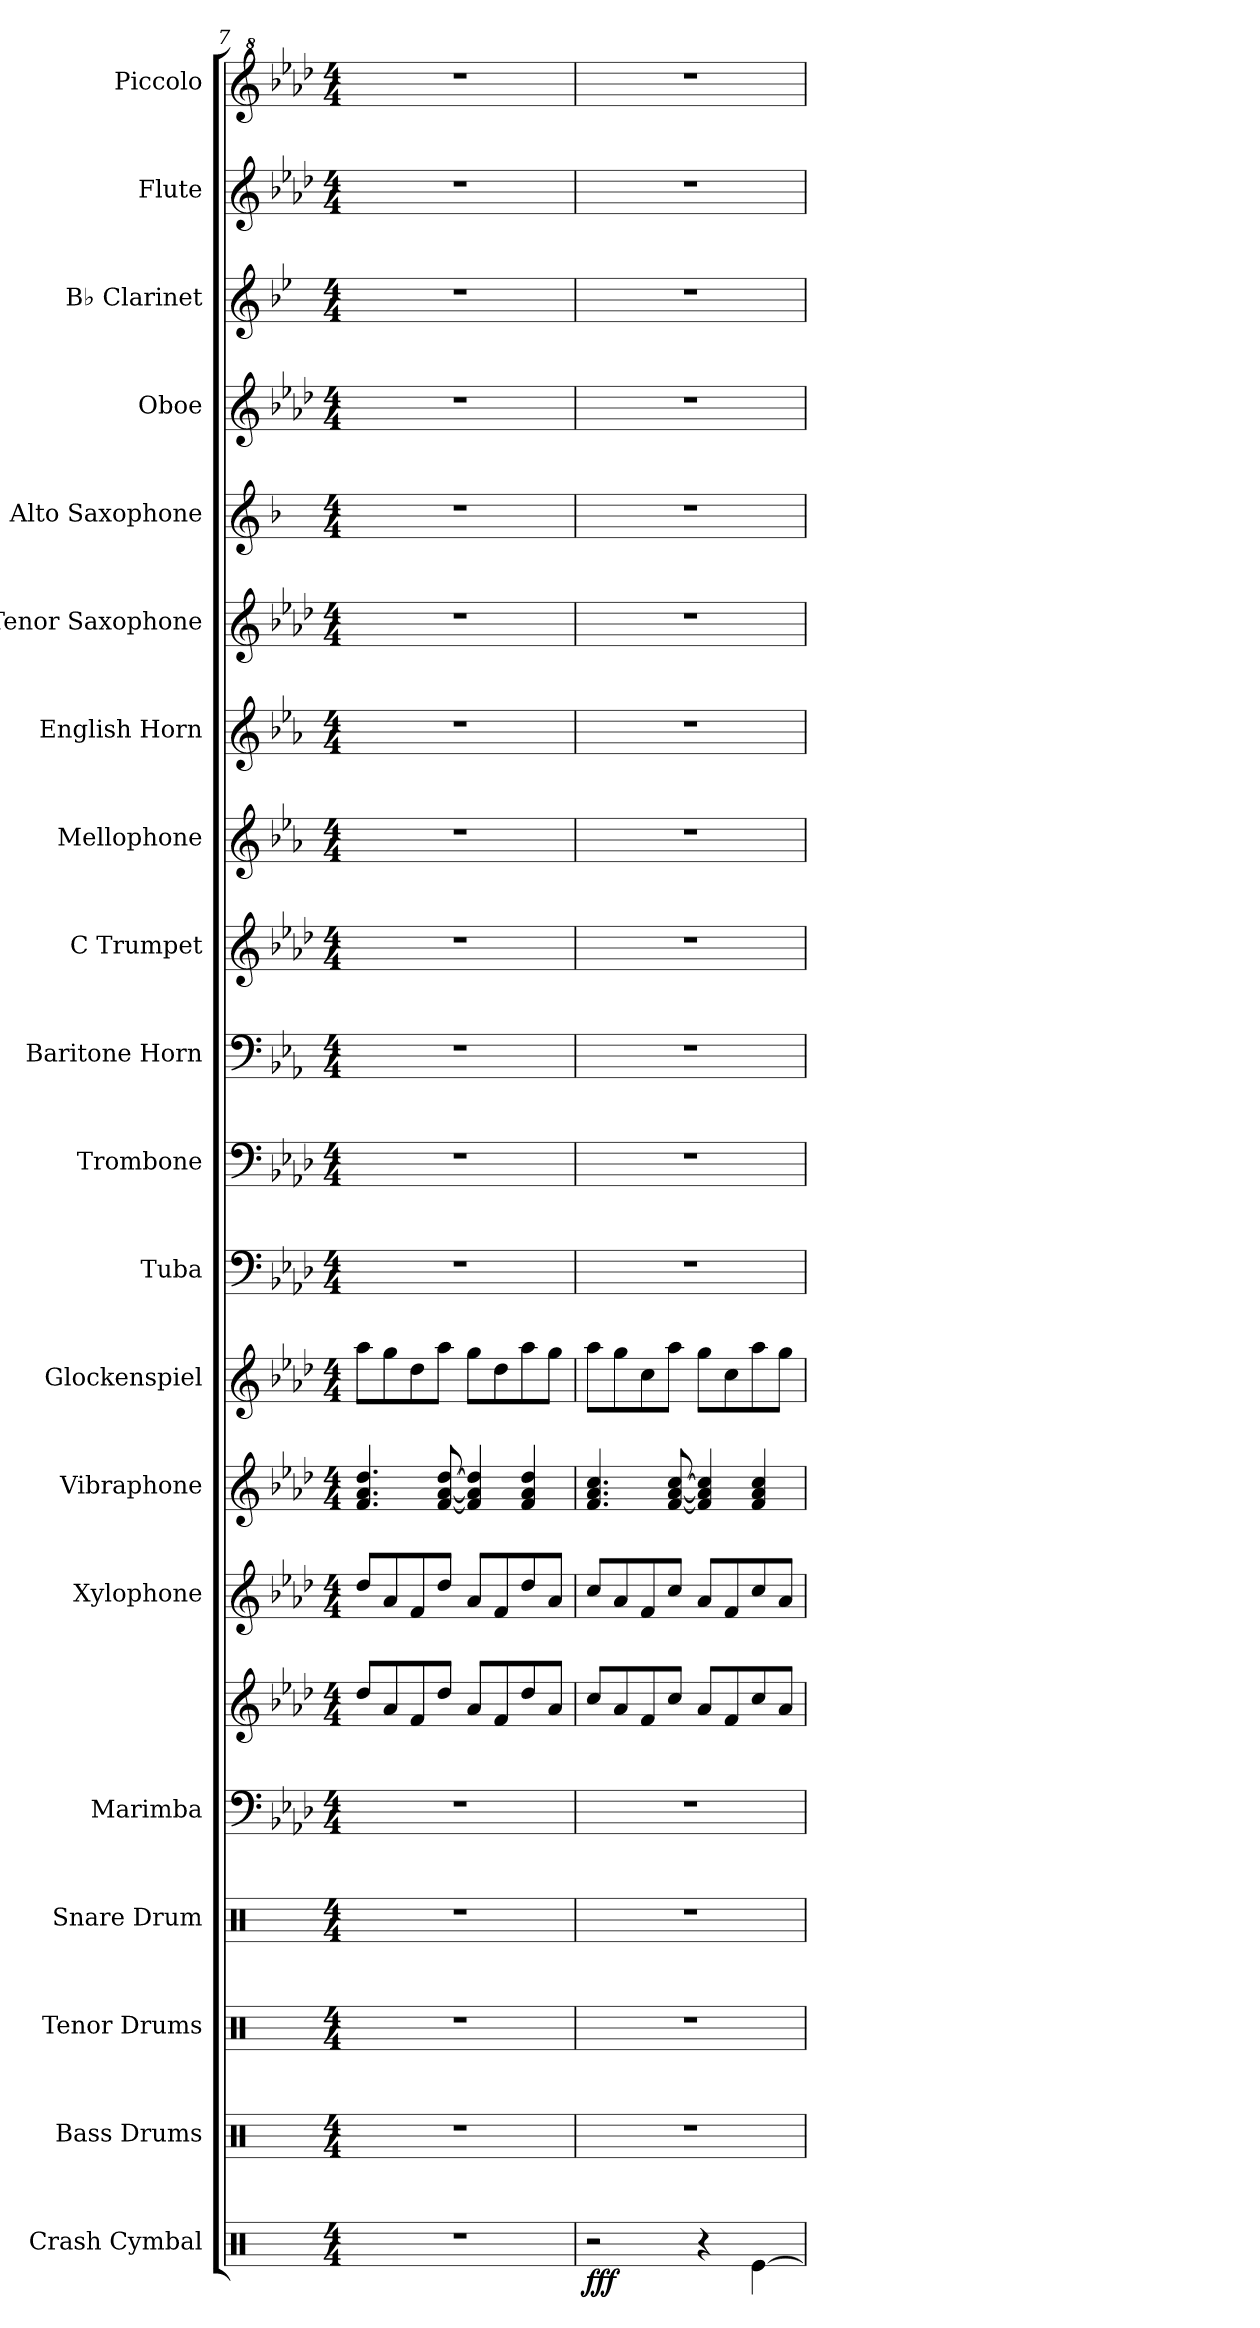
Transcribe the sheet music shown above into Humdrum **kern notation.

**kern	**dynam	**kern	**kern	**kern	**kern	**kern	**kern	**kern	**kern	**kern	**kern	**kern	**kern	**kern	**kern	**kern	**kern	**kern	**kern	**kern	**kern
*part20	*part20	*part19	*part18	*part17	*part16	*part16	*part15	*part14	*part13	*part12	*part11	*part10	*part9	*part8	*part7	*part6	*part5	*part4	*part3	*part2	*part1
*staff21	*staff21	*staff20	*staff19	*staff18	*staff17	*staff16	*staff15	*staff14	*staff13	*staff12	*staff11	*staff10	*staff9	*staff8	*staff7	*staff6	*staff5	*staff4	*staff3	*staff2	*staff1
*I"Crash Cymbal	*	*I"Bass Drums	*I"Tenor Drums	*I"Snare Drum	*I"Marimba	*	*I"Xylophone	*I"Vibraphone	*I"Glockenspiel	*I"Tuba	*I"Trombone	*I"Baritone Horn	*I"C Trumpet	*I"Mellophone	*I"English Horn	*I"Tenor Saxophone	*I"Alto Saxophone	*I"Oboe	*I"B♭ Clarinet	*I"Flute	*I"Piccolo
*I'Cr. Cym.	*	*I'BD	*I'TD	*I'SD	*I'Mrm.	*	*I'Xyl.	*I'Vib.	*I'Glk.	*I'Tba.	*I'Tbn.	*I'Bar. Hn.	*I'C Tpt.	*I'Mph.	*I'E. Hn.	*I'T. Sax.	*I'A. Sax.	*I'Ob.	*I'B♭ Cl.	*I'Fl.	*I'Picc.
*clefX	*	*clefX	*clefX	*clefX	*clefF4	*clefG2	*clefG2	*clefG2	*clefG2	*clefF4	*clefF4	*clefF4	*clefG2	*clefG2	*clefG2	*clefG2	*clefG2	*clefG2	*clefG2	*clefG2	*clefG^2
*	*	*	*	*	*	*	*ITrd-7c-12	*	*ITrd-14c-24	*	*	*ITrd4c7	*	*ITrd4c7	*ITrd4c7	*ITrd8c14	*ITrd5c9	*	*ITrd1c2	*	*ITrd-7c-12
*k[]	*	*k[]	*k[]	*k[]	*k[b-e-a-d-]	*k[b-e-a-d-]	*k[b-e-a-d-]	*k[b-e-a-d-]	*k[b-e-a-d-]	*k[b-e-a-d-]	*k[b-e-a-d-]	*k[b-e-a-d-]	*k[b-e-a-d-]	*k[b-e-a-d-]	*k[b-e-a-d-]	*k[b-e-a-d-]	*k[b-e-a-d-]	*k[b-e-a-d-]	*k[b-e-a-d-]	*k[b-e-a-d-]	*k[b-e-a-d-]
*M4/4	*	*M4/4	*M4/4	*M4/4	*M4/4	*M4/4	*M4/4	*M4/4	*M4/4	*M4/4	*M4/4	*M4/4	*M4/4	*M4/4	*M4/4	*M4/4	*M4/4	*M4/4	*M4/4	*M4/4	*M4/4
=7	=7	=7	=7	=7	=7	=7	=7	=7	=7	=7	=7	=7	=7	=7	=7	=7	=7	=7	=7	=7	=7
1r	.	1r	1r	1r	1r	8dd-/L	8ddd-/L	4.f/ 4.a-/ 4.dd-/	8aaaa-\L	1r	1r	1r	1r	1r	1r	1r	1r	1r	1r	1r	1r
.	.	.	.	.	.	8a-/	8aa-/	.	8gggg\	.	.	.	.	.	.	.	.	.	.	.	.
.	.	.	.	.	.	8f/	8ff/	.	8dddd-\	.	.	.	.	.	.	.	.	.	.	.	.
.	.	.	.	.	.	8dd-/J	8ddd-/J	[8f/ [8a-/ [8dd-/	8aaaa-\J	.	.	.	.	.	.	.	.	.	.	.	.
.	.	.	.	.	.	8a-/L	8aa-/L	4f/] 4a-/] 4dd-/]	8gggg\L	.	.	.	.	.	.	.	.	.	.	.	.
.	.	.	.	.	.	8f/	8ff/	.	8dddd-\	.	.	.	.	.	.	.	.	.	.	.	.
.	.	.	.	.	.	8dd-/	8ddd-/	4f/ 4a-/ 4dd-/	8aaaa-\	.	.	.	.	.	.	.	.	.	.	.	.
.	.	.	.	.	.	8a-/J	8aa-/J	.	8gggg\J	.	.	.	.	.	.	.	.	.	.	.	.
!!LO:PB:g=z
=8	=8	=8	=8	=8	=8	=8	=8	=8	=8	=8	=8	=8	=8	=8	=8	=8	=8	=8	=8	=8	=8
!	!LO:DY:b	!	!	!	!	!	!	!	!	!	!	!	!	!	!	!	!	!	!	!	!
2r	fff	1r	1r	1r	1r	8cc/L	8ccc/L	4.f/ 4.a-/ 4.cc/	8aaaa-\L	1r	1r	1r	1r	1r	1r	1r	1r	1r	1r	1r	1r
.	.	.	.	.	.	8a-/	8aa-/	.	8gggg\	.	.	.	.	.	.	.	.	.	.	.	.
.	.	.	.	.	.	8f/	8ff/	.	8cccc\	.	.	.	.	.	.	.	.	.	.	.	.
.	.	.	.	.	.	8cc/J	8ccc/J	[8f/ [8a-/ [8cc/	8aaaa-\J	.	.	.	.	.	.	.	.	.	.	.	.
4r	.	.	.	.	.	8a-/L	8aa-/L	4f/] 4a-/] 4cc/]	8gggg\L	.	.	.	.	.	.	.	.	.	.	.	.
.	.	.	.	.	.	8f/	8ff/	.	8cccc\	.	.	.	.	.	.	.	.	.	.	.	.
[4Re\	.	.	.	.	.	8cc/	8ccc/	4f/ 4a-/ 4cc/	8aaaa-\	.	.	.	.	.	.	.	.	.	.	.	.
.	.	.	.	.	.	8a-/J	8aa-/J	.	8gggg\J	.	.	.	.	.	.	.	.	.	.	.	.
=	=	=	=	=	=	=	=	=	=	=	=	=	=	=	=	=	=	=	=	=	=
*-	*-	*-	*-	*-	*-	*-	*-	*-	*-	*-	*-	*-	*-	*-	*-	*-	*-	*-	*-	*-	*-
